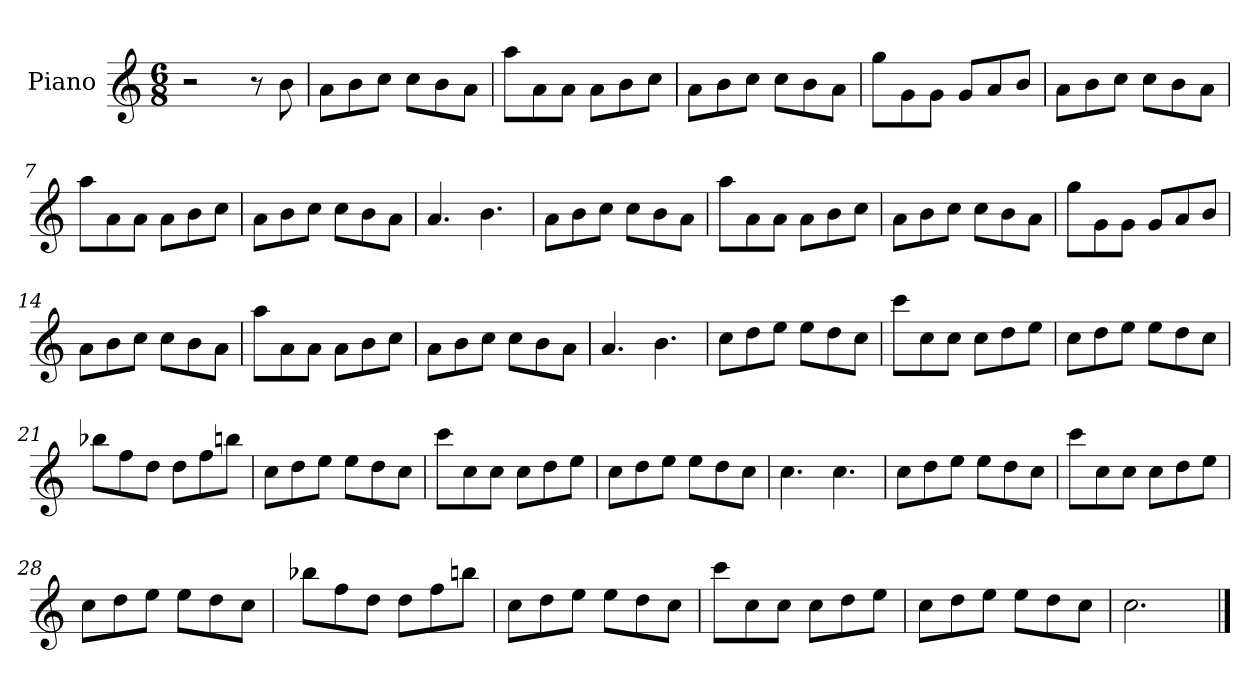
**kern
*part1
*staff1
*I"Piano
*I'Pno
*clefG2
*k[]
*M6/8
=1
2r
8r
8b\
=2
8a\L
8b\
8cc\J
8cc\L
8b\
8a\J
=3
8aa\L
8a\
8a\J
8a\L
8b\
8cc\J
=4
8a\L
8b\
8cc\J
8cc\L
8b\
8a\J
=5
8gg\L
8g\
8g\J
8g/L
8a/
8b/J
=6
8a\L
8b\
8cc\J
8cc\L
8b\
8a\J
=7
8aa\L
8a\
8a\J
8a\L
8b\
8cc\J
=8
8a\L
8b\
8cc\J
8cc\L
8b\
8a\J
=9
4.a/
4.b\
=10
8a\L
8b\
8cc\J
8cc\L
8b\
8a\J
=11
8aa\L
8a\
8a\J
8a\L
8b\
8cc\J
=12
8a\L
8b\
8cc\J
8cc\L
8b\
8a\J
=13
8gg\L
8g\
8g\J
8g/L
8a/
8b/J
=14
8a\L
8b\
8cc\J
8cc\L
8b\
8a\J
=15
8aa\L
8a\
8a\J
8a\L
8b\
8cc\J
=16
8a\L
8b\
8cc\J
8cc\L
8b\
8a\J
=17
4.a/
4.b\
=18
8cc\L
8dd\
8ee\J
8ee\L
8dd\
8cc\J
=19
8ccc\L
8cc\
8cc\J
8cc\L
8dd\
8ee\J
=20
8cc\L
8dd\
8ee\J
8ee\L
8dd\
8cc\J
=21
8bb-X\L
8ff\
8dd\J
8dd\L
8ff\
8bbn\J
=22
8cc\L
8dd\
8ee\J
8ee\L
8dd\
8cc\J
=23
8ccc\L
8cc\
8cc\J
8cc\L
8dd\
8ee\J
=24
8cc\L
8dd\
8ee\J
8ee\L
8dd\
8cc\J
=25
4.cc\
4.cc\
=26
8cc\L
8dd\
8ee\J
8ee\L
8dd\
8cc\J
=27
8ccc\L
8cc\
8cc\J
8cc\L
8dd\
8ee\J
=28
8cc\L
8dd\
8ee\J
8ee\L
8dd\
8cc\J
=29
8bb-X\L
8ff\
8dd\J
8dd\L
8ff\
8bbn\J
=30
8cc\L
8dd\
8ee\J
8ee\L
8dd\
8cc\J
=31
8ccc\L
8cc\
8cc\J
8cc\L
8dd\
8ee\J
=32
8cc\L
8dd\
8ee\J
8ee\L
8dd\
8cc\J
=33
2.cc\
==
*-
